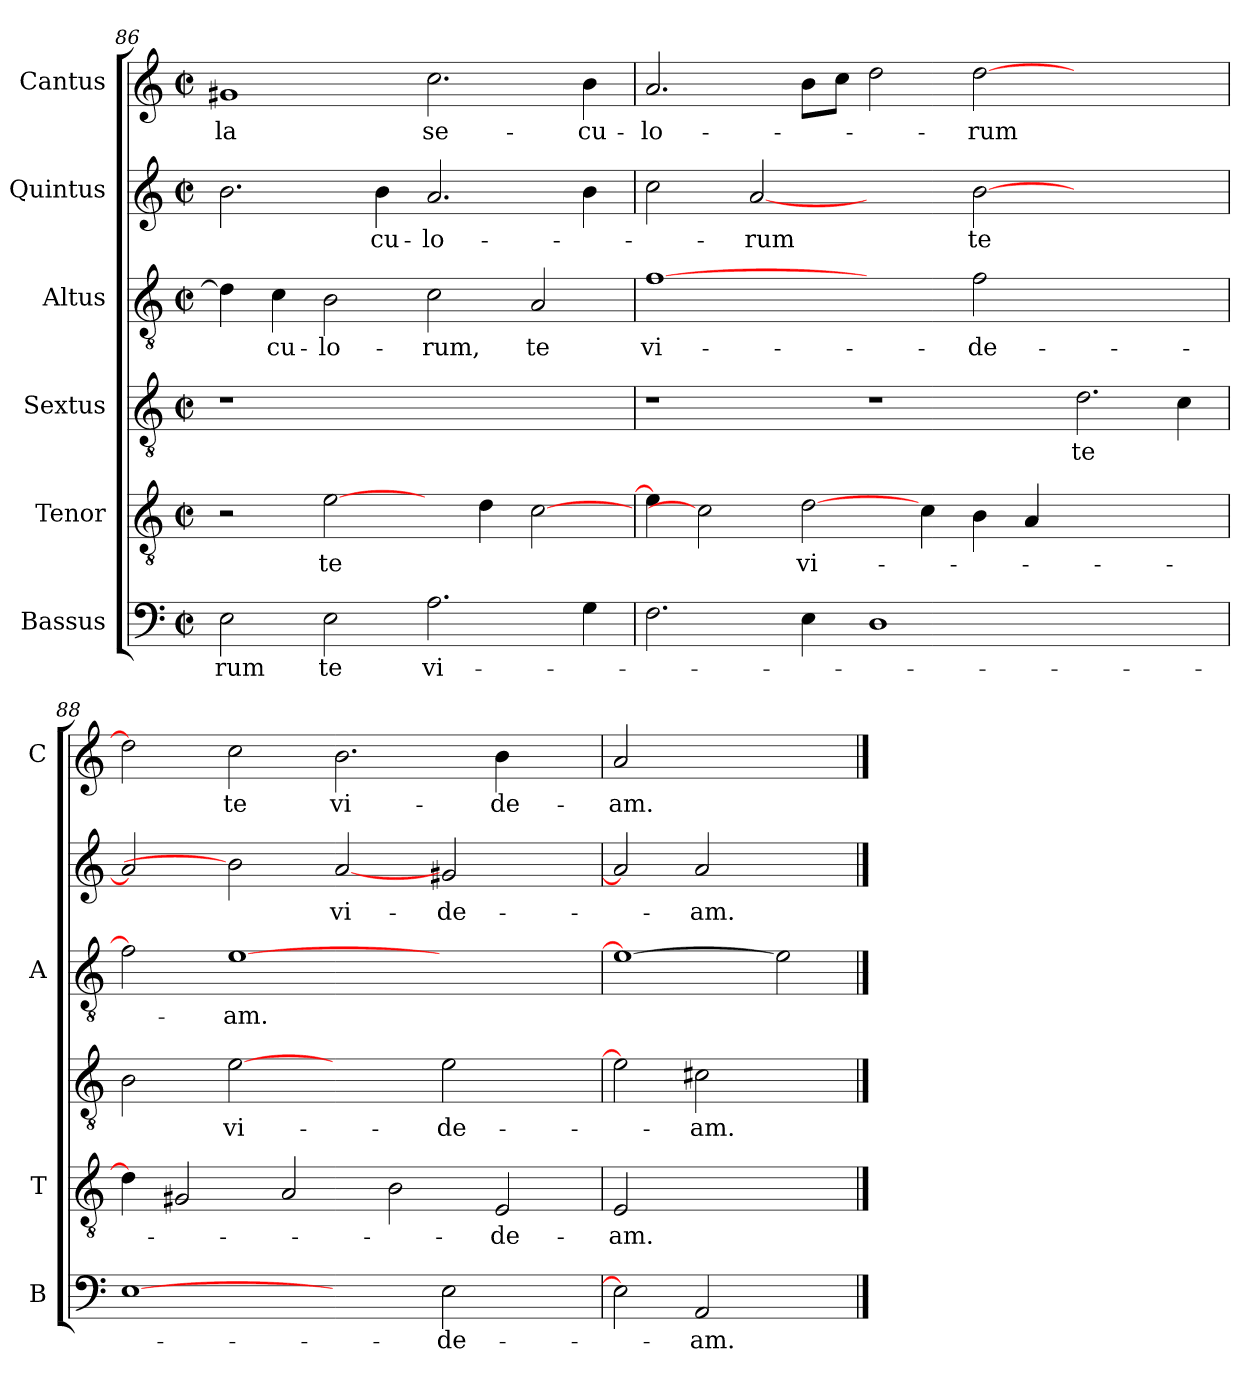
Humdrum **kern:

**kern	**text	**kern	**text	**kern	**text	**kern	**text	**kern	**text	**kern	**text
*part6	*part6	*part5	*part5	*part4	*part4	*part3	*part3	*part2	*part2	*part1	*part1
*staff6	*staff6	*staff5	*staff5	*staff4	*staff4	*staff3	*staff3	*staff2	*staff2	*staff1	*staff1
*I"Bassus	*	*I"Tenor	*	*I"Sextus	*	*I"Altus	*	*I"Quintus	*	*I"Cantus	*
*I'B	*	*I'T	*	*	*	*I'A	*	*	*	*I'C	*
*clefF4	*	*clefGv2	*	*clefGv2	*	*clefGv2	*	*clefG2	*	*clefG2	*
*k[]	*	*k[]	*	*k[]	*	*k[]	*	*k[]	*	*k[]	*
*C:	*	*C:	*	*C:	*	*C:	*	*C:	*	*C:	*
*M2/2	*	*M2/2	*	*M2/2	*	*M2/2	*	*M2/2	*	*M2/2	*
*met(c|)	*	*met(c|)	*	*met(c|)	*	*met(c|)	*	*met(c|)	*	*met(c|)	*
=86	=86	=86	=86	=86	=86	=86	=86	=86	=86	=86	=86
2E\	-rum	2r	.	1r	.	4d\]	.	2.b\	.	1g#X	-la
.	.	.	.	.	.	4c\	-cu-	.	.	.	.
2E\	te	[2e\	te	.	.	2B\	-lo-	.	.	.	.
.	.	.	.	.	.	.	.	4b\	-cu-	.	.
2.A\	vi-	4ryy	.	1ryy	.	2c\	-rum,	2.a/	-lo-	2.cc\	se-
.	.	4d\	.	.	.	.	.	.	.	.	.
.	.	[2c\	.	.	.	2A/	te	.	.	.	.
4G\	.	.	.	.	.	.	.	4b\	.	4b\	-cu-
=87	=87	=87	=87	=87	=87	=87	=87	=87	=87	=87	=87
2.F\	.	4e\]	.	1r	.	[1f	vi-	2cc\	.	2.a/	-lo-
.	.	2c\]	.	.	.	.	.	.	.	.	.
.	.	.	.	.	.	.	.	[2a	-rum	.	.
4E\	.	[2d\	vi-	.	.	.	.	.	.	8b\L	.
.	.	.	.	.	.	.	.	.	.	8cc\J	.
1D	.	.	.	1r	.	2ryy	.	2ryy	.	2dd\	.
.	.	4c\	.	.	.	.	.	.	.	.	.
.	.	4B\	.	.	.	2f\	-de-	[2b\	te	[2dd\	-rum
.	.	4A/	.	.	.	.	.	.	.	.	.
1ryy	.	1ryy	.	2.d\	te	1ryy	.	1ryy	.	1ryy	.
.	.	.	.	4c\	.	.	.	.	.	.	.
!!LO:LB:g=z
=88	=88	=88	=88	=88	=88	=88	=88	=88	=88	=88	=88
[1E	.	4d\]	.	2B\	.	2f]	.	2a]	.	2dd\]	.
.	.	2G#X/	.	.	.	.	.	.	.	.	.
.	.	.	.	[2e	vi-	[1e	-am.	2b\]	.	2cc\	te
.	.	2A/	.	.	.	.	.	.	.	.	.
2ryy	.	.	.	2ryy	.	.	.	[2a	vi-	2.b\	vi-
.	.	2B\	.	.	.	.	.	.	.	.	.
2E\	-de-	.	.	2e\	-de-	2.ryy	.	2g#X/	-de-	.	.
.	.	2E/	-de-	.	.	.	.	.	.	4b\	-de-
4ryy	.	.	.	4ryy	.	.	.	4ryy	.	4ryy	.
=89	=89	=89	=89	=89	=89	=89	=89	=89	=89	=89	=89
2E]	.	2E/	-am.	2e]	.	1e_	.	2a]	.	2a/	-am.
2AA/	-am.	1ryy	.	2c#X\	-am.	.	.	2a/	-am.	1ryy	.
2ryy	.	.	.	2ryy	.	2e\]	.	2ryy	.	.	.
==	==	==	==	==	==	==	==	==	==	==	==
*-	*-	*-	*-	*-	*-	*-	*-	*-	*-	*-	*-
